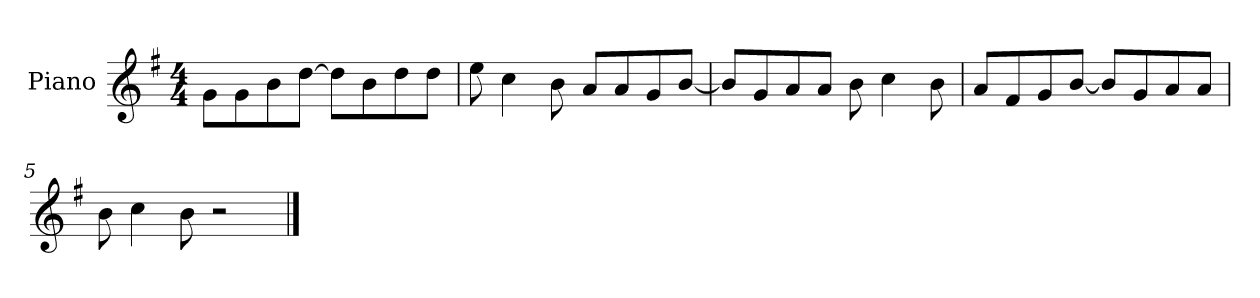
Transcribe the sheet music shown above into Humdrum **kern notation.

**kern
*part1
*staff1
*I"Piano
*I'P-no
*clefG2
*k[f#]
*M4/4
*MM90
=1
8g\L
8g\
8b\
[8dd\J
8dd\L]
8b\
8dd\
8dd\J
=2
8ee\
4cc\
8b\
8a/L
8a/
8g/
[8b/J
=3
8b/L]
8g/
8a/
8a/J
8b\
4cc\
8b\
=4
8a/L
8f#/
8g/
[8b/J
8b/L]
8g/
8a/
8a/J
=5
8b\
4cc\
8b\
2r
==
*-
